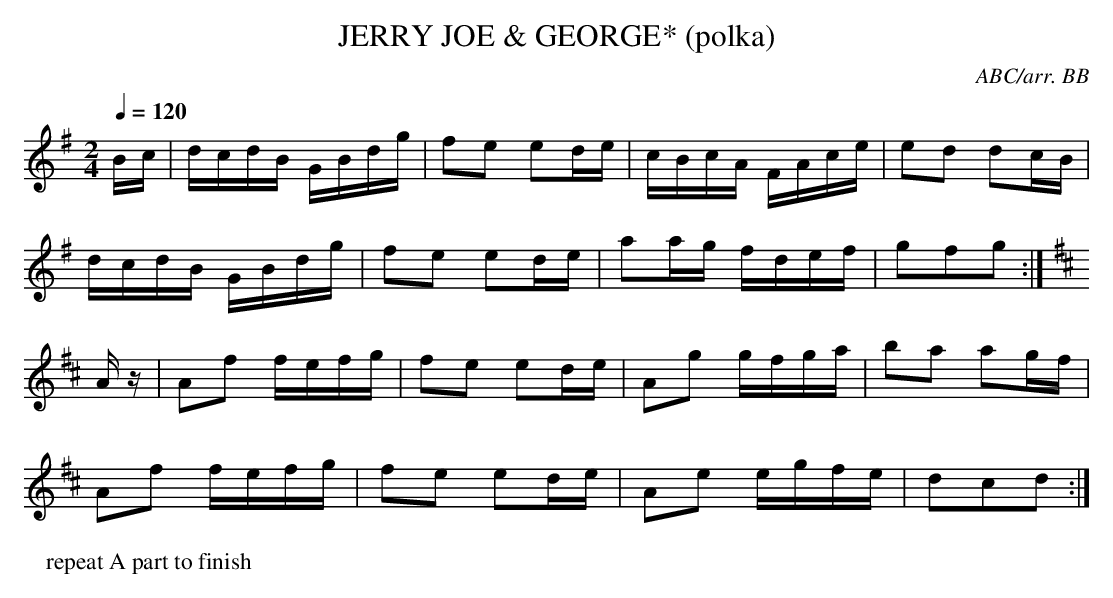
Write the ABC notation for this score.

X:1
T:JERRY JOE & GEORGE* (polka)
C:ABC/arr. BB
who recorded this tune in Boston in the 1950s.
M:2/4
L:1/16
Q:1/4=120
K:G
Bc|dcdB GBdg|f2e2 e2de|cBcA FAce|e2d2 d2cB|
dcdB GBdg|f2e2 e2de|a2ag fdef|g2f2g2:|
K:D
Az|A2f2 fefg|f2e2 e2de|A2g2 gfga|b2a2 a2gf|
A2f2 fefg|f2e2 e2de|A2e2 egfe|d2c2d2:|
P:repeat A part to finish
